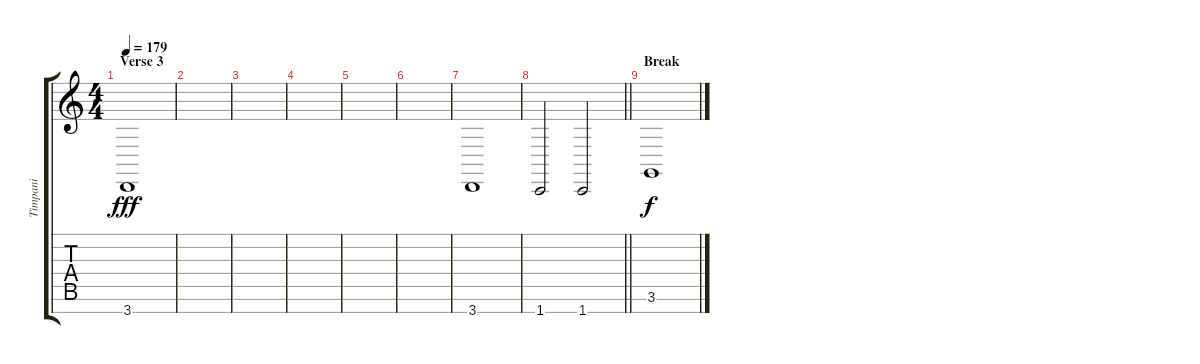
\track ("Timpani" "Timpani") {instrument timpani}
\staff {score tabs}
\tuning (E4 B3 G3 D3 A2 E2 B1) {hide}
\ts (4 4)
\section ("" "Verse 3")
\tempo 179
\clef g2
\ks c
3.7.1{dy fff} |
|
|
|
|
|
3.7.1 |
\barLineRight lightlight
1.7.2 1.7.2 |
\section ("" "Break")
3.6.1{dy f}
